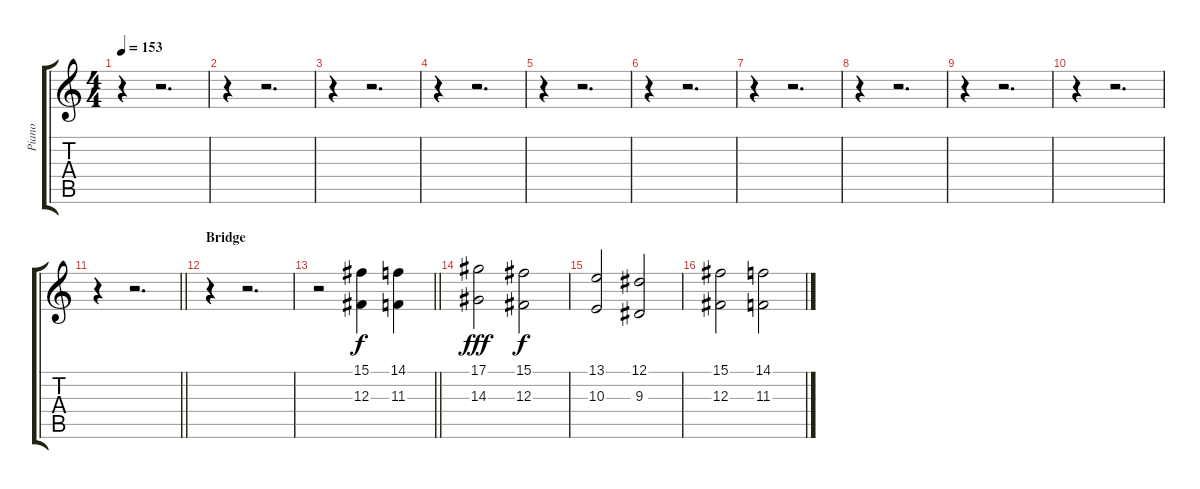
\track ("Piano" "Piano") {instrument acousticgrandpiano}
\staff {score tabs}
\tuning (Eb4 Bb3 Gb3 Db3 Ab2 Db2) {hide}
\ts (4 4)
\tempo 153
\clef g2
\ks c
r.4{dy f} r.2{d} |
r.4 r.2{d} |
r.4 r.2{d} |
r.4 r.2{d} |
r.4 r.2{d} |
r.4 r.2{d} |
r.4 r.2{d} |
r.4 r.2{d} |
r.4 r.2{d} |
r.4 r.2{d} |
\barLineRight lightlight
r.4 r.2{d} |
\section ("" "Bridge")
r.4 r.2{d} |
\barLineRight lightlight
r.2 (15.1 12.3).4 (14.1 11.3).4 |
(17.1 14.3).2{dy fff} (15.1 12.3).2{dy f} |
(13.1 10.3).2 (12.1 9.3).2 |
(15.1 12.3).2 (14.1 11.3).2
